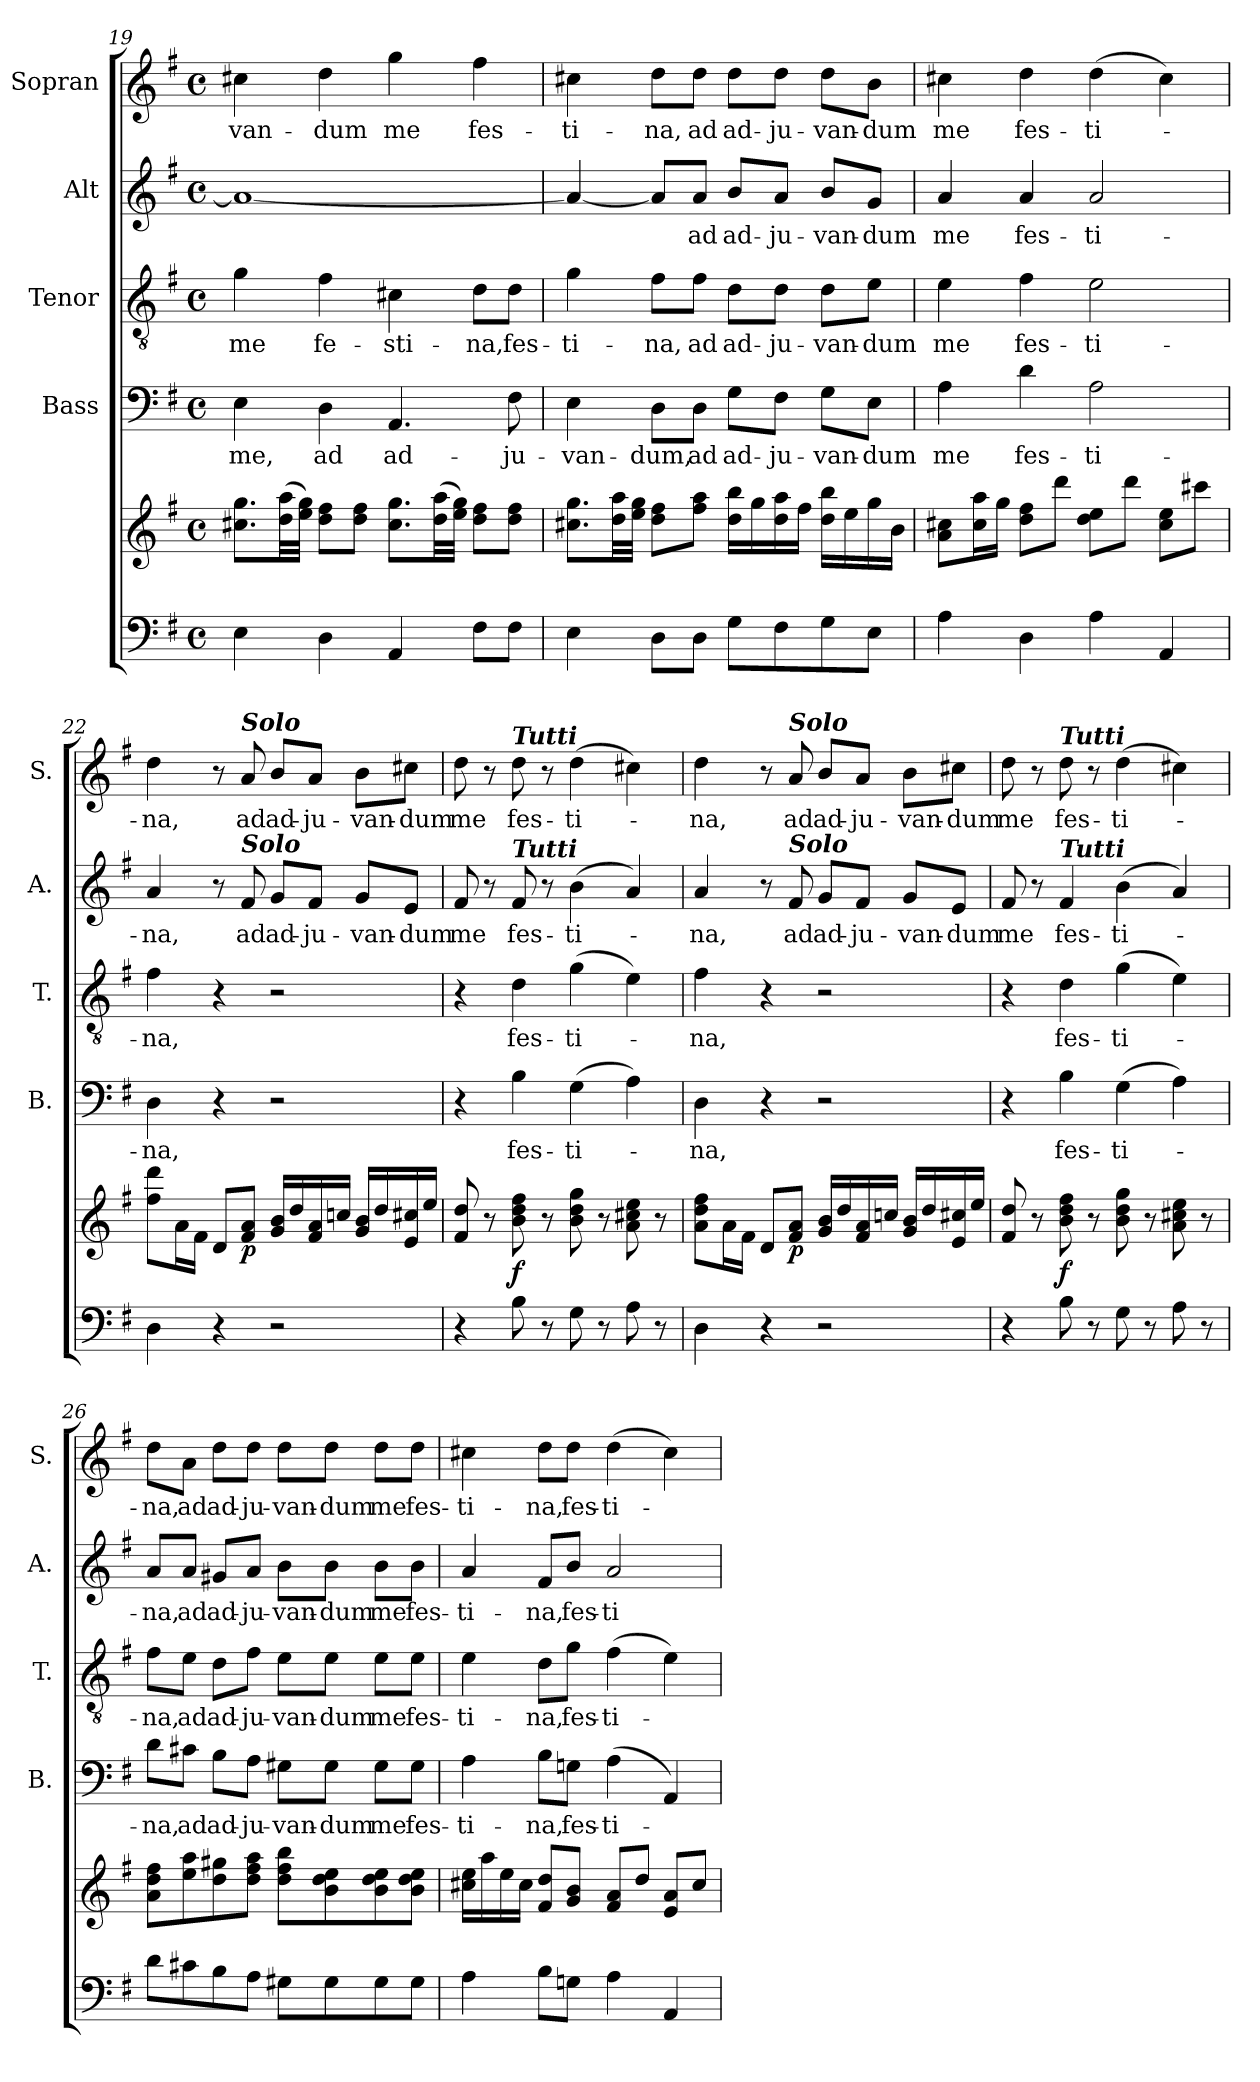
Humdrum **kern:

**kern	**kern	**dynam	**kern	**text	**kern	**text	**kern	**text	**kern	**text
*part5	*part5	*part5	*part4	*part4	*part3	*part3	*part2	*part2	*part1	*part1
*staff6	*staff5	*staff5/6	*staff4	*staff4	*staff3	*staff3	*staff2	*staff2	*staff1	*staff1
*	*	*	*I"Bass	*	*I"Tenor	*	*I"Alt	*	*I"Sopran	*
*	*	*	*I'B.	*	*I'T.	*	*I'A.	*	*I'S.	*
!!LO:LB:g=z
*clefF4	*clefG2	*	*clefF4	*	*clefGv2	*	*clefG2	*	*clefG2	*
*k[f#]	*k[f#]	*	*k[f#]	*	*k[f#]	*	*k[f#]	*	*k[f#]	*
*G:	*G:	*	*G:	*	*G:	*	*G:	*	*G:	*
*M4/4	*M4/4	*	*M4/4	*	*M4/4	*	*M4/4	*	*M4/4	*
*met(c)	*met(c)	*	*met(c)	*	*met(c)	*	*met(c)	*	*met(c)	*
=19	=19	=19	=19	=19	=19	=19	=19	=19	=19	=19
!	!	!	!	!LO:LY:b	!	!LO:LY:b	!	!	!	!LO:LY:b
4E\	8.cc#X\ 8.gg\L	.	4E\	me,	4g\	me	1a_	.	4cc#X\	-van-
.	(>32dd\ 32aa\LL	.	.	.	.	.	.	.	.	.
.	32ee\ 32gg\JJJ)	.	.	.	.	.	.	.	.	.
!	!	!	!	!LO:LY:b	!	!LO:LY:b	!	!	!	!LO:LY:b
4D\	8dd\ 8ff#\L	.	4D\	ad	4f#\	fe-	.	.	4dd\	-dum
.	8dd\ 8ff#\J	.	.	.	.	.	.	.	.	.
!	!	!	!	!LO:LY:b	!	!LO:LY:b	!	!	!	!LO:LY:b
4AA/	8.cc#\ 8.gg\L	.	4.AA/	ad-	4c#X\	-sti-	.	.	4gg\	me
.	(>32dd\ 32aa\LL	.	.	.	.	.	.	.	.	.
.	32ee\ 32gg\JJJ)	.	.	.	.	.	.	.	.	.
!	!	!	!	!	!	!LO:LY:b	!	!	!	!LO:LY:b
8F#\L	8dd\ 8ff#\L	.	.	.	8d\L	-na,	.	.	4ff#\	fes-
!	!	!	!	!LO:LY:b	!	!LO:LY:b	!	!	!	!
8F#\J	8dd\ 8ff#\J	.	8F#\	-ju-	8d\J	fes-	.	.	.	.
=20	=20	=20	=20	=20	=20	=20	=20	=20	=20	=20
!	!	!	!	!LO:LY:b	!	!LO:LY:b	!	!	!	!LO:LY:b
4E\	8.cc#X\ 8.gg\L	.	4E\	-van-	4g\	-ti-	4a/_	.	4cc#X\	-ti-
.	32dd\ 32aa\LL	.	.	.	.	.	.	.	.	.
.	32ee\ 32gg\JJJ	.	.	.	.	.	.	.	.	.
!	!	!	!	!LO:LY:b	!	!LO:LY:b	!	!	!	!LO:LY:b
8D\L	8dd\ 8ff#\L	.	8D\L	-dum,	8f#\L	-na,	8a/L]	.	8dd\L	-na,
!	!	!	!	!LO:LY:b	!	!LO:LY:b	!	!LO:LY:b	!	!LO:LY:b
8D\J	8ff#\ 8aa\J	.	8D\J	ad	8f#\J	ad	8a/J	ad	8dd\J	ad
!	!	!	!	!LO:LY:b	!	!LO:LY:b	!	!LO:LY:b	!	!LO:LY:b
8G\L	16dd\ 16bb\LL	.	8G\L	ad-	8d\L	ad-	8b/L	ad-	8dd\L	ad-
.	16gg\	.	.	.	.	.	.	.	.	.
!	!	!	!	!LO:LY:b	!	!LO:LY:b	!	!LO:LY:b	!	!LO:LY:b
8F#\	16dd\ 16aa\	.	8F#\J	-ju-	8d\J	-ju-	8a/J	-ju-	8dd\J	-ju-
.	16ff#\JJ	.	.	.	.	.	.	.	.	.
!	!	!	!	!LO:LY:b	!	!LO:LY:b	!	!LO:LY:b	!	!LO:LY:b
8G\	16dd\ 16bb\LL	.	8G\L	-van-	8d\L	-van-	8b/L	-van-	8dd\L	-van-
.	16ee\	.	.	.	.	.	.	.	.	.
!	!	!	!	!LO:LY:b	!	!LO:LY:b	!	!LO:LY:b	!	!LO:LY:b
8E\J	16gg\	.	8E\J	-dum	8e\J	-dum	8g/J	-dum	8b\J	-dum
.	16b\JJ	.	.	.	.	.	.	.	.	.
=21	=21	=21	=21	=21	=21	=21	=21	=21	=21	=21
!	!	!	!	!LO:LY:b	!	!LO:LY:b	!	!LO:LY:b	!	!LO:LY:b
4A\	8a\ 8cc#X\L	.	4A\	me	4e\	me	4a/	me	4cc#X\	me
.	16cc#\ 16aa\L	.	.	.	.	.	.	.	.	.
.	16gg\JJ	.	.	.	.	.	.	.	.	.
!	!	!	!	!LO:LY:b	!	!LO:LY:b	!	!LO:LY:b	!	!LO:LY:b
4D\	8dd\ 8ff#\L	.	4d\	fes-	4f#\	fes-	4a/	fes-	4dd\	fes-
.	8ddd\J	.	.	.	.	.	.	.	.	.
!	!	!	!	!LO:LY:b	!	!LO:LY:b	!	!LO:LY:b	!	!LO:LY:b
4A\	8dd\ 8ee\L	.	2A\	-ti-	2e\	-ti-	2a/	-ti-	(>4dd\	-ti-
.	8ddd\J	.	.	.	.	.	.	.	.	.
4AA/	8cc#\ 8ee\L	.	.	.	.	.	.	.	4cc#\)	.
.	8ccc#X\J	.	.	.	.	.	.	.	.	.
!!LO:PB:g=z
=22	=22	=22	=22	=22	=22	=22	=22	=22	=22	=22
!	!	!	!	!LO:LY:b	!	!LO:LY:b	!	!LO:LY:b	!	!LO:LY:b
4D\	8ff#\ 8ddd\L	.	4D\	-na,	4f#\	-na,	4a/	-na,	4dd\	-na,
.	16a\L	.	.	.	.	.	.	.	.	.
.	16f#\JJ	.	.	.	.	.	.	.	.	.
4r	8d/L	.	4r	.	4r	.	8r	.	8r	.
!	!	!	!	!	!	!	!	!	!LO:TX:a:Bi:t=Solo	!
!	!	!	!	!	!	!	!LO:TX:a:Bi:t=Solo	!	!	!
!	!	!LO:DY:b	!	!	!	!	!	!LO:LY:b	!	!LO:LY:b
.	8f#/ 8a/J	p	.	.	.	.	8f#/	ad	8a/	ad
!	!	!	!	!	!	!	!	!LO:LY:b	!	!LO:LY:b
2r	16g/ 16b/LL	.	2r	.	2r	.	8g/L	ad-	8b/L	ad-
.	16dd/	.	.	.	.	.	.	.	.	.
!	!	!	!	!	!	!	!	!LO:LY:b	!	!LO:LY:b
.	16f#/ 16a/	.	.	.	.	.	8f#/J	-ju-	8a/J	-ju-
.	16ccn/JJ	.	.	.	.	.	.	.	.	.
!	!	!	!	!	!	!	!	!LO:LY:b	!	!LO:LY:b
.	16g/ 16b/LL	.	.	.	.	.	8g/L	-van-	8b\L	-van-
.	16dd/	.	.	.	.	.	.	.	.	.
!	!	!	!	!	!	!	!	!LO:LY:b	!	!LO:LY:b
.	16e/ 16cc#X/	.	.	.	.	.	8e/J	-dum	8cc#X\J	-dum
.	16ee/JJ	.	.	.	.	.	.	.	.	.
=23	=23	=23	=23	=23	=23	=23	=23	=23	=23	=23
!	!	!	!	!	!	!	!	!LO:LY:b	!	!LO:LY:b
4r	8f#/ 8dd/	.	4r	.	4r	.	8f#/	me	8dd\	me
.	8r	.	.	.	.	.	8r	.	8r	.
!	!	!	!	!	!	!	!	!	!LO:TX:a:Bi:t=Tutti	!
!	!	!	!	!	!	!	!LO:TX:a:Bi:t=Tutti	!	!	!
!	!	!LO:DY:b	!	!LO:LY:b	!	!LO:LY:b	!	!LO:LY:b	!	!LO:LY:b
8B\	8b\ 8dd\ 8ff#\	f	4B\	fes-	4d\	fes-	8f#/	fes-	8dd\	fes-
8r	8r	.	.	.	.	.	8r	.	8r	.
!	!	!	!	!LO:LY:b	!	!LO:LY:b	!	!LO:LY:b	!	!LO:LY:b
8G\	8b\ 8dd\ 8gg\	.	(>4G\	-ti-	(>4g\	-ti-	(>4b\	-ti-	(>4dd\	-ti-
8r	8r	.	.	.	.	.	.	.	.	.
8A\	8a\ 8cc#X\ 8ee\	.	4A\)	.	4e\)	.	4a/)	.	4cc#X\)	.
8r	8r	.	.	.	.	.	.	.	.	.
=24	=24	=24	=24	=24	=24	=24	=24	=24	=24	=24
!	!	!	!	!LO:LY:b	!	!LO:LY:b	!	!LO:LY:b	!	!LO:LY:b
4D\	8a\ 8dd\ 8ff#\L	.	4D\	-na,	4f#\	-na,	4a/	-na,	4dd\	-na,
.	16a\L	.	.	.	.	.	.	.	.	.
.	16f#\JJ	.	.	.	.	.	.	.	.	.
4r	8d/L	.	4r	.	4r	.	8r	.	8r	.
!	!	!	!	!	!	!	!	!	!LO:TX:a:Bi:t=Solo	!
!	!	!	!	!	!	!	!LO:TX:a:Bi:t=Solo	!	!	!
!	!	!LO:DY:b	!	!	!	!	!	!LO:LY:b	!	!LO:LY:b
.	8f#/ 8a/J	p	.	.	.	.	8f#/	ad	8a/	ad
!	!	!	!	!	!	!	!	!LO:LY:b	!	!LO:LY:b
2r	16g/ 16b/LL	.	2r	.	2r	.	8g/L	ad-	8b/L	ad-
.	16dd/	.	.	.	.	.	.	.	.	.
!	!	!	!	!	!	!	!	!LO:LY:b	!	!LO:LY:b
.	16f#/ 16a/	.	.	.	.	.	8f#/J	-ju-	8a/J	-ju-
.	16ccn/JJ	.	.	.	.	.	.	.	.	.
!	!	!	!	!	!	!	!	!LO:LY:b	!	!LO:LY:b
.	16g/ 16b/LL	.	.	.	.	.	8g/L	-van-	8b\L	-van-
.	16dd/	.	.	.	.	.	.	.	.	.
!	!	!	!	!	!	!	!	!LO:LY:b	!	!LO:LY:b
.	16e/ 16cc#X/	.	.	.	.	.	8e/J	-dum	8cc#X\J	-dum
.	16ee/JJ	.	.	.	.	.	.	.	.	.
=25	=25	=25	=25	=25	=25	=25	=25	=25	=25	=25
!	!	!	!	!	!	!	!	!LO:LY:b	!	!LO:LY:b
4r	8f#/ 8dd/	.	4r	.	4r	.	8f#/	me	8dd\	me
.	8r	.	.	.	.	.	8r	.	8r	.
!	!	!	!	!	!	!	!	!	!LO:TX:a:Bi:t=Tutti	!
!	!	!	!	!	!	!	!LO:TX:a:Bi:t=Tutti	!	!	!
!	!	!LO:DY:b	!	!LO:LY:b	!	!LO:LY:b	!	!LO:LY:b	!	!LO:LY:b
8B\	8b\ 8dd\ 8ff#\	f	4B\	fes-	4d\	fes-	4f#/	fes-	8dd\	fes-
8r	8r	.	.	.	.	.	.	.	8r	.
!	!	!	!	!LO:LY:b	!	!LO:LY:b	!	!LO:LY:b	!	!LO:LY:b
8G\	8b\ 8dd\ 8gg\	.	(>4G\	-ti-	(>4g\	-ti-	(>4b\	-ti-	(>4dd\	-ti-
8r	8r	.	.	.	.	.	.	.	.	.
8A\	8a\ 8cc#X\ 8ee\	.	4A\)	.	4e\)	.	4a/)	.	4cc#X\)	.
8r	8r	.	.	.	.	.	.	.	.	.
!!LO:LB:g=z
=26	=26	=26	=26	=26	=26	=26	=26	=26	=26	=26
!	!	!	!	!LO:LY:b	!	!LO:LY:b	!	!LO:LY:b	!	!LO:LY:b
8d\L	8a\ 8dd\ 8ff#\L	.	8d\L	-na,	8f#\L	-na,	8a/L	-na,	8dd\L	-na,
!	!	!	!	!LO:LY:b	!	!LO:LY:b	!	!LO:LY:b	!	!LO:LY:b
8c#X\	8ee\ 8aa\	.	8c#X\J	ad	8e\J	ad	8a/J	ad	8a\J	ad
!	!	!	!	!LO:LY:b	!	!LO:LY:b	!	!LO:LY:b	!	!LO:LY:b
8B\	8dd\ 8gg#X\	.	8B\L	ad-	8d\L	ad-	8g#X/L	ad-	8dd\L	ad-
!	!	!	!	!LO:LY:b	!	!LO:LY:b	!	!LO:LY:b	!	!LO:LY:b
8A\J	8dd\ 8ff#\ 8aa\J	.	8A\J	-ju-	8f#\J	-ju-	8a/J	-ju-	8dd\J	-ju-
!	!	!	!	!LO:LY:b	!	!LO:LY:b	!	!LO:LY:b	!	!LO:LY:b
8G#X\L	8dd\ 8ff#\ 8bb\L	.	8G#X\L	-van-	8e\L	-van-	8b\L	-van-	8dd\L	-van-
!	!	!	!	!LO:LY:b	!	!LO:LY:b	!	!LO:LY:b	!	!LO:LY:b
8G#\	8b\ 8dd\ 8ee\	.	8G#\J	-dum	8e\J	-dum	8b\J	-dum	8dd\J	-dum
!	!	!	!	!LO:LY:b	!	!LO:LY:b	!	!LO:LY:b	!	!LO:LY:b
8G#\	8b\ 8dd\ 8ee\	.	8G#\L	me	8e\L	me	8b\L	me	8dd\L	me
!	!	!	!	!LO:LY:b	!	!LO:LY:b	!	!LO:LY:b	!	!LO:LY:b
8G#\J	8b\ 8dd\ 8ee\J	.	8G#\J	fes-	8e\J	fes-	8b\J	fes-	8dd\J	fes-
=27	=27	=27	=27	=27	=27	=27	=27	=27	=27	=27
!	!	!	!	!LO:LY:b	!	!LO:LY:b	!	!LO:LY:b	!	!LO:LY:b
4A\	16cc#X\ 16ee\LL	.	4A\	-ti-	4e\	-ti-	4a/	-ti-	4cc#X\	-ti-
.	16aa\	.	.	.	.	.	.	.	.	.
.	16ee\	.	.	.	.	.	.	.	.	.
.	16cc#\JJ	.	.	.	.	.	.	.	.	.
!	!	!	!	!LO:LY:b	!	!LO:LY:b	!	!LO:LY:b	!	!LO:LY:b
8B\L	8f#/ 8dd/L	.	8B\L	-na,	8d\L	-na,	8f#/L	-na,	8dd\L	-na,
!	!	!	!	!LO:LY:b	!	!LO:LY:b	!	!LO:LY:b	!	!LO:LY:b
8Gn\J	8g/ 8b/J	.	8Gn\J	fes-	8g\J	fes-	8b/J	fes-	8dd\J	fes-
!	!	!	!	!LO:LY:b	!	!LO:LY:b	!	!LO:LY:b	!	!LO:LY:b
4A\	8f#/ 8a/L	.	(>4A\	-ti-	(>4f#\	-ti-	2a/	-ti-	(>4dd\	-ti-
.	8dd/J	.	.	.	.	.	.	.	.	.
4AA/	8e/ 8a/L	.	4AA/)	.	4e\)	.	.	.	4cc#\)	.
.	8cc#/J	.	.	.	.	.	.	.	.	.
=	=	=	=	=	=	=	=	=	=	=
*-	*-	*-	*-	*-	*-	*-	*-	*-	*-	*-
